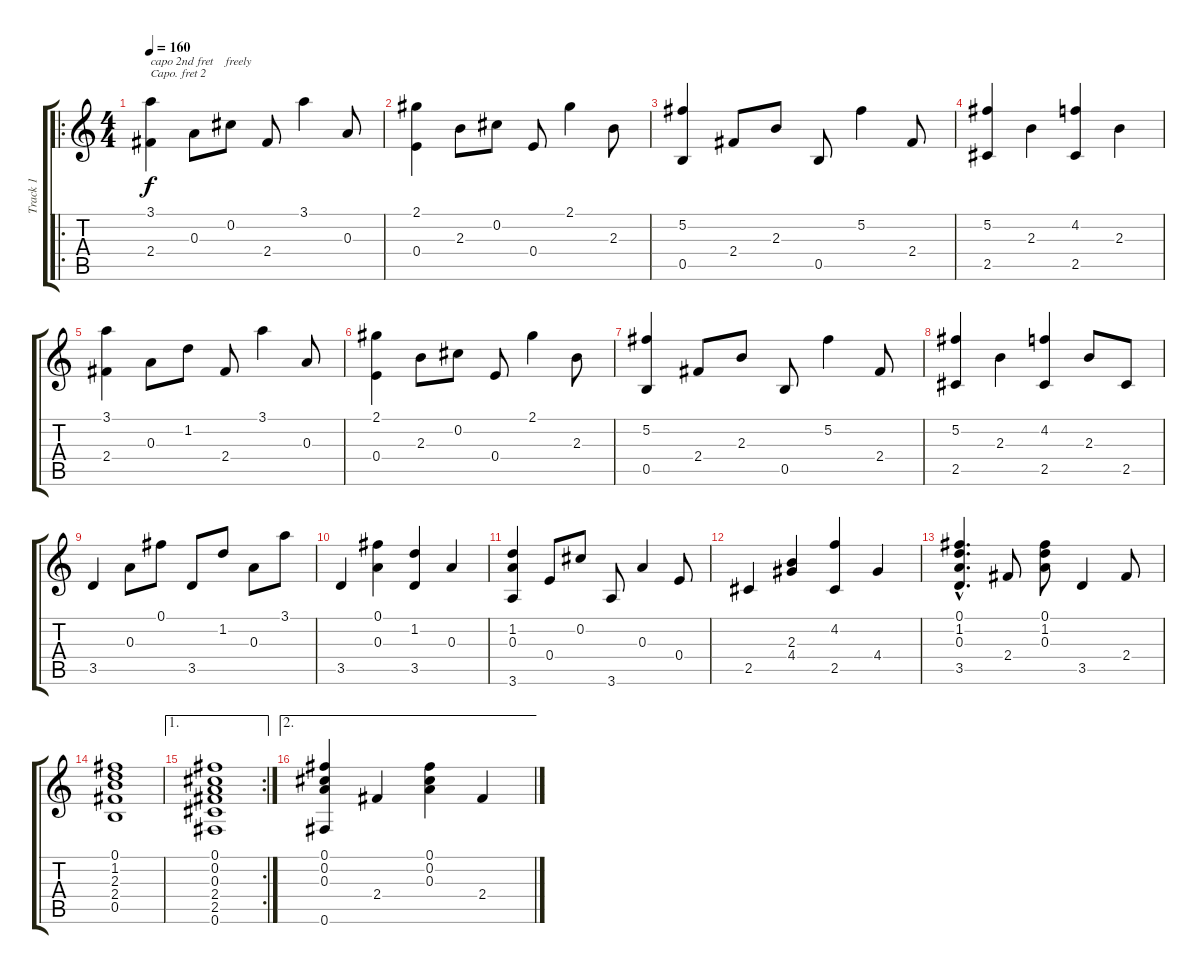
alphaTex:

\track ("Track 1" "Track 1") {instrument acousticguitarsteel}
\staff {score tabs}
\capo 2
\tuning (E4 B3 G3 D3 A2 E2) {hide}
\ro
\ts (4 4)
\tempo 160
\clef g2
\ks c
(3.1 2.4).4{txt "capo 2nd fret    freely" dy f instrument acousticguitarsteel} 0.3.8 0.2.8 2.4.8 3.1.4 0.3.8 |
(2.1 0.4).4 2.3.8 0.2.8 0.4.8 2.1.4 2.3.8 |
(5.2 0.5).4 2.4.8 2.3.8 0.5.8 5.2.4 2.4.8 |
(5.2 2.5).4 2.3.4 (4.2 2.5).4 2.3.4 |
(3.1 2.4).4 0.3.8 1.2.8 2.4.8 3.1.4 0.3.8 |
(2.1 0.4).4 2.3.8 0.2.8 0.4.8 2.1.4 2.3.8 |
(5.2 0.5).4 2.4.8 2.3.8 0.5.8 5.2.4 2.4.8 |
(5.2 2.5).4 2.3.4 (4.2 2.5).4 2.3.8 2.5.8 |
3.5.4 0.3.8 0.1.8 3.5.8 1.2.8 0.3.8 3.1.8 |
3.5.4 (0.1 0.3).4 (1.2 3.5).4 0.3.4 |
(1.2 0.3 3.6).4 0.4.8 0.2.8 3.6.8 0.3.4 0.4.8 |
2.5.4 (2.3 4.4).4 (4.2 2.5).4 4.4.4 |
(0.1{hac} 1.2{hac} 0.3{hac} 3.5{hac}).4{d} 2.4.8 (0.1 1.2 0.3).8 3.5.4 2.4.8 |
(0.1 1.2 2.3 2.4 0.5).1 |
\ae 1
\rc 2
(0.1 0.2 0.3 2.4 2.5 0.6).1 |
\ae 2
(0.1 0.2 0.3 0.6).4 2.4.4 (0.1 0.2 0.3).4 2.4.4
